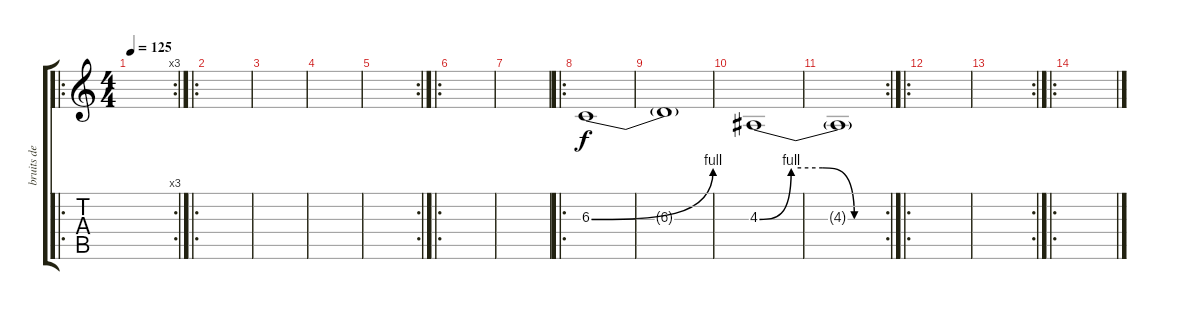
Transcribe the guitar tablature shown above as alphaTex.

\track ("bruits de fond-(sampler)" "bruits de ") {instrument fx4atmosphere}
\staff {score tabs}
\tuning (Eb4 Bb3 Gb3 Db3 Ab2 Eb2) {hide}
\ro
\rc 3
\ts (4 4)
\tempo 125
\clef g2
\ks c
|
\ro
|
|
|
\rc 2
|
\ro
|
|
\ro
6.3{be (bend 0 0 60 4)}.1{volume 13} |
6.3{t}.1 |
4.3{be (custom 0 0 15 4 30 4 45 0 60 0)}.1 |
\rc 2
4.3{t}.1 |
\ro
|
\rc 2
|
\ro
